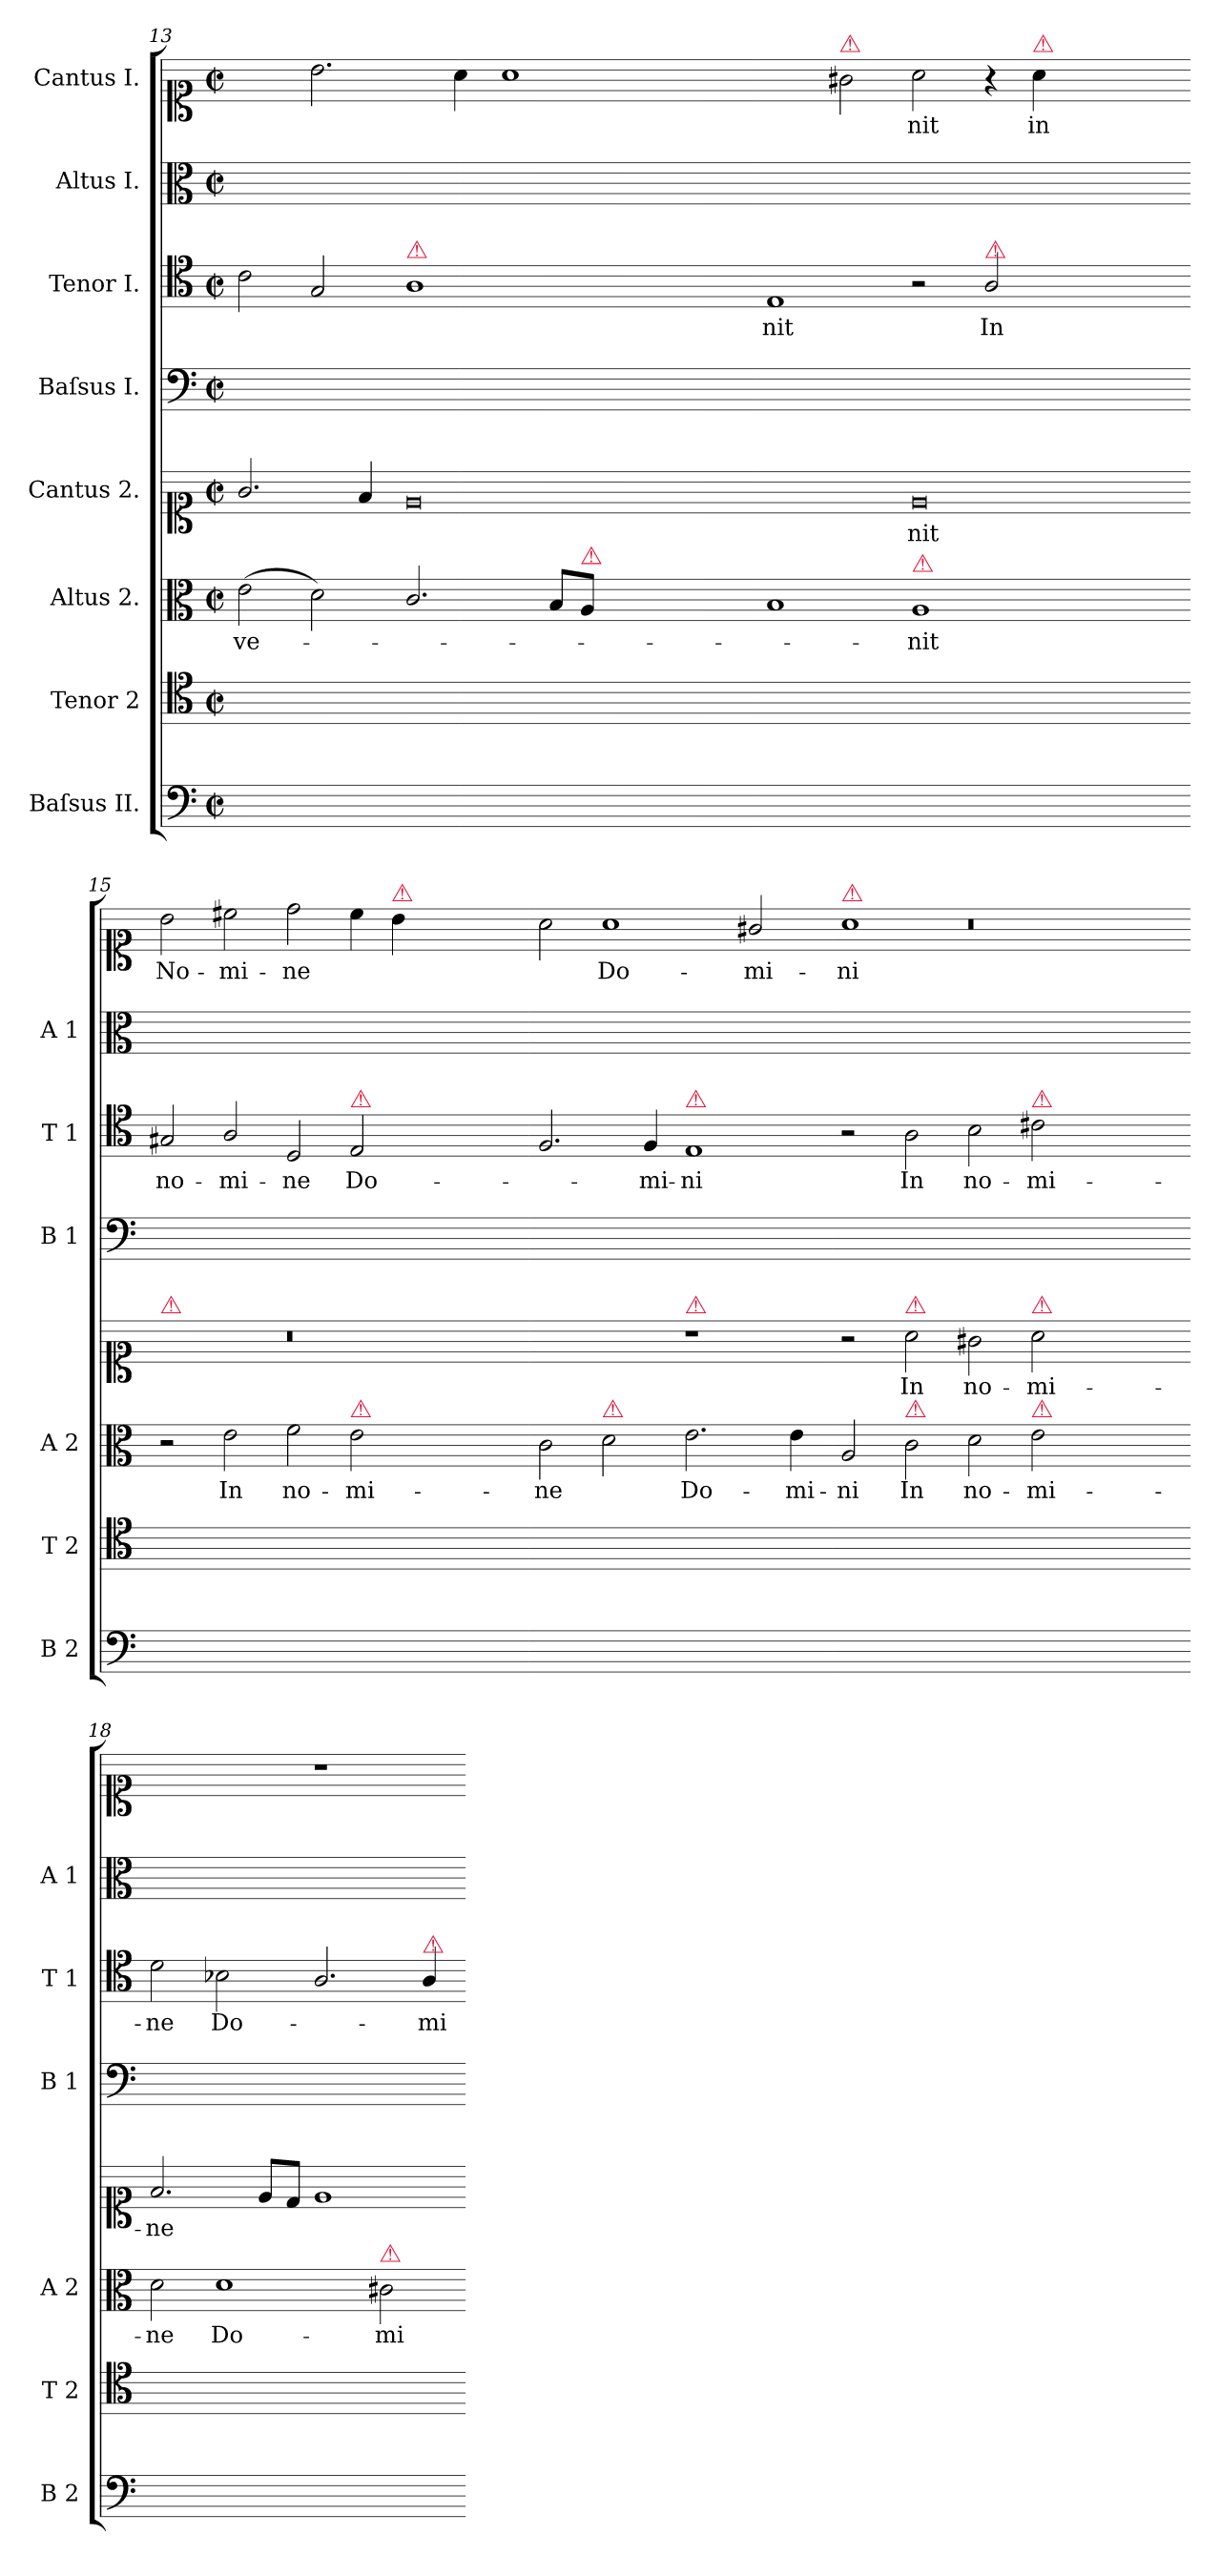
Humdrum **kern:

**kern	**kern	**kern	**text	**kern	**text	**kern	**kern	**text	**kern	**kern	**text
*part8	*part7	*part6	*part6	*part5	*part5	*part4	*part3	*part3	*part2	*part1	*part1
*staff8	*staff7	*staff6	*staff6	*staff5	*staff5	*staff4	*staff3	*staff3	*staff2	*staff1	*staff1
*I"Baſsus II.	*I"Tenor 2	*I"Altus 2.	*	*I"Cantus 2.	*	*I"Baſsus I.	*I"Tenor I.	*	*I"Altus I.	*I"Cantus I.	*
*I'B 2	*I'T 2	*I'A 2	*	*	*	*I'B 1	*I'T 1	*	*I'A 1	*	*
*clefF4	*clefC4	*clefC3	*	*clefC1	*	*clefF4	*clefC4	*	*clefC3	*clefC1	*
*k[]	*k[]	*k[]	*	*k[]	*	*k[]	*k[]	*	*k[]	*k[]	*
*a:	*a:	*a:	*	*a:	*	*a:	*a:	*	*a:	*a:	*
*M2/1	*M2/1	*M2/1	*	*M2/1	*	*M2/1	*M2/1	*	*M2/1	*M2/1	*
*met(c|)	*met(c|)	*met(c|)	*	*met(c|)	*	*met(c|)	*met(c|)	*	*met(c|)	*met(c|)	*
=13	=13	=13	=13	=13	=13	=13	=13	=13	=13	=13	=13
!	!	!	!LO:LY:i	!	!	!	!	!	!	!	!
0ryy	0ryy	(2e\	ve-	2.g/	.	0ryy	2c\	.	0ryy	2ryy	.
.	.	2d\)	.	.	.	.	2G/	.	.	2.b\	.
.	.	.	.	4f/	.	.	.	.	.	.	.
!	!	!	!	!	!	!	!LO:TX:a:color=crimson:t=⚠	!	!	!	!
.	.	2.c/	.	0e	.	.	1A	.	.	.	.
.	.	.	.	.	.	.	.	.	.	4a\	.
.	.	.	.	.	.	.	.	.	.	1a\	.
.	.	8B/L	.	.	.	.	.	.	.	.	.
!	!	!LO:TX:a:color=crimson:t=⚠	!	!	!	!	!	!	!	!	!
.	.	8A/J	.	.	.	.	.	.	.	.	.
1ryy	1ryy	1ryy	.	.	.	1ryy	1ryy	.	1ryy	.	.
.	.	.	.	.	.	.	.	.	.	2ryy	.
=14-	=14-	=14-	=14-	=14-	=14-	=14-	=14-	=14-	=14-	=14-	=14-
!	!	!	!	!	!	!	!	!LO:LY:i	!	!	!
0ryy	0ryy	1B	.	1ryy	.	0ryy	1E	nit	0ryy	2ryy	.
!	!	!	!	!	!	!	!	!	!	!LO:TX:a:color=crimson:t=⚠	!
.	.	.	.	.	.	.	.	.	.	2g#X\	.
!	!	!LO:TX:a:color=crimson:t=⚠	!	!	!	!	!	!	!	!	!
!	!	!	!LO:LY:i	!	!LO:LY:i	!	!	!	!	!	!LO:LY:i
.	.	1A	-nit	0e	-nit	.	2r	.	.	2a\	-nit
!	!	!	!	!	!	!	!LO:TX:a:color=crimson:t=⚠	!	!	!	!
.	.	.	.	.	.	.	2A/	In	.	4r	.
!	!	!	!	!	!	!	!	!	!	!LO:TX:a:color=crimson:t=⚠	!
.	.	.	.	.	.	.	.	.	.	4a\	in
1ryy	1ryy	1ryy	.	.	.	1ryy	1ryy	.	1ryy	1ryy	.
=15-	=15-	=15-	=15-	=15-	=15-	=15-	=15-	=15-	=15-	=15-	=15-
!	!	!	!	!LO:TX:a:color=crimson:t=⚠	!	!	!	!	!	!	!
0ryy	0ryy	2r	.	1ryy	.	0ryy	2G#X/	no-	0ryy	2b\	No-
.	.	2e\	In	.	.	.	2A/	-mi-	.	2cc#X\	-mi-
.	.	2f\	no-	0r	.	.	2D/	-ne	.	2dd\	-ne
!	!	!	!	!	!	!	!LO:TX:a:color=crimson:t=⚠	!	!	!	!
!	!	!LO:TX:a:color=crimson:t=⚠	!	!	!	!	!	!	!	!	!
.	.	2e\	-mi-	.	.	.	2E/	Do-	.	4cc#\	.
!	!	!	!	!	!	!	!	!	!	!LO:TX:a:color=crimson:t=⚠	!
.	.	.	.	.	.	.	.	.	.	4b\	.
1ryy	1ryy	1ryy	.	.	.	1ryy	1ryy	.	1ryy	1ryy	.
=16-	=16-	=16-	=16-	=16-	=16-	=16-	=16-	=16-	=16-	=16-	=16-
0ryy	0ryy	2c\	-ne	1ryy	.	0ryy	2.F/	.	0ryy	2a\	.
!	!	!LO:TX:a:color=crimson:t=⚠	!	!	!	!	!	!	!	!	!
.	.	2d\	.	.	.	.	.	.	.	1a	Do-
.	.	.	.	.	.	.	4F/	-mi-	.	.	.
!	!	!	!	!	!	!	!LO:TX:a:color=crimson:t=⚠	!	!	!	!
!	!	!	!	!LO:TX:a:color=crimson:t=⚠	!	!	!	!	!	!	!
.	.	2.e\	Do-	1r	.	.	1E	-ni	.	.	.
.	.	.	.	.	.	.	.	.	.	2g#X/	-mi-
.	.	4e\	-mi-	.	.	.	.	.	.	.	.
=17-	=17-	=17-	=17-	=17-	=17-	=17-	=17-	=17-	=17-	=17-	=17-
!	!	!	!	!	!	!	!	!	!	!LO:TX:a:color=crimson:t=⚠	!
0ryy	0ryy	2A/	-ni	2r	.	0ryy	2r	.	0ryy	1a	-ni
!	!	!	!	!LO:TX:a:color=crimson:t=⚠	!	!	!	!	!	!	!
!	!	!LO:TX:a:color=crimson:t=⚠	!	!	!	!	!	!	!	!	!
!	!	!	!LO:LY:i	!	!	!	!	!LO:LY:i	!	!	!
.	.	2c\	In	2a\	In	.	2A\	In	.	.	.
!	!	!	!LO:LY:i	!	!	!	!	!LO:LY:i	!	!	!
.	.	2d\	no-	2g#X\	no-	.	2B\	no-	.	0r	.
!	!	!	!	!	!	!	!LO:TX:a:color=crimson:t=⚠	!	!	!	!
!	!	!	!	!LO:TX:a:color=crimson:t=⚠	!	!	!	!	!	!	!
!	!	!LO:TX:a:color=crimson:t=⚠	!	!	!	!	!	!	!	!	!
!	!	!	!LO:LY:i	!	!	!	!	!LO:LY:i	!	!	!
.	.	2e\	-mi-	2a\	-mi-	.	2c#X\	-mi-	.	.	.
1ryy	1ryy	1ryy	.	1ryy	.	1ryy	1ryy	.	1ryy	.	.
=18-	=18-	=18-	=18-	=18-	=18-	=18-	=18-	=18-	=18-	=18-	=18-
!	!	!	!LO:LY:i	!	!	!	!	!LO:LY:i	!	!	!
0ryy	0ryy	2d\	-ne	2.f/	-ne	0ryy	2d\	-ne	0ryy	1ryy	.
!	!	!	!LO:LY:i	!	!	!	!	!LO:LY:i	!	!	!
.	.	1d	Do-	.	.	.	2B-X\	Do-	.	.	.
.	.	.	.	8e/L	.	.	.	.	.	.	.
.	.	.	.	8d/J	.	.	.	.	.	.	.
.	.	.	.	1e	.	.	2.A/	.	.	1r	.
!	!	!LO:TX:a:color=crimson:t=⚠	!	!	!	!	!	!	!	!	!
!	!	!	!LO:LY:i	!	!	!	!	!	!	!	!
.	.	2c#X\	-mi-	.	.	.	.	.	.	.	.
!	!	!	!	!	!	!	!LO:TX:a:color=crimson:t=⚠	!	!	!	!
!	!	!	!	!	!	!	!	!LO:LY:i	!	!	!
.	.	.	.	.	.	.	4A/	-mi-	.	.	.
=-	=-	=-	=-	=-	=-	=-	=-	=-	=-	=-	=-
*-	*-	*-	*-	*-	*-	*-	*-	*-	*-	*-	*-
